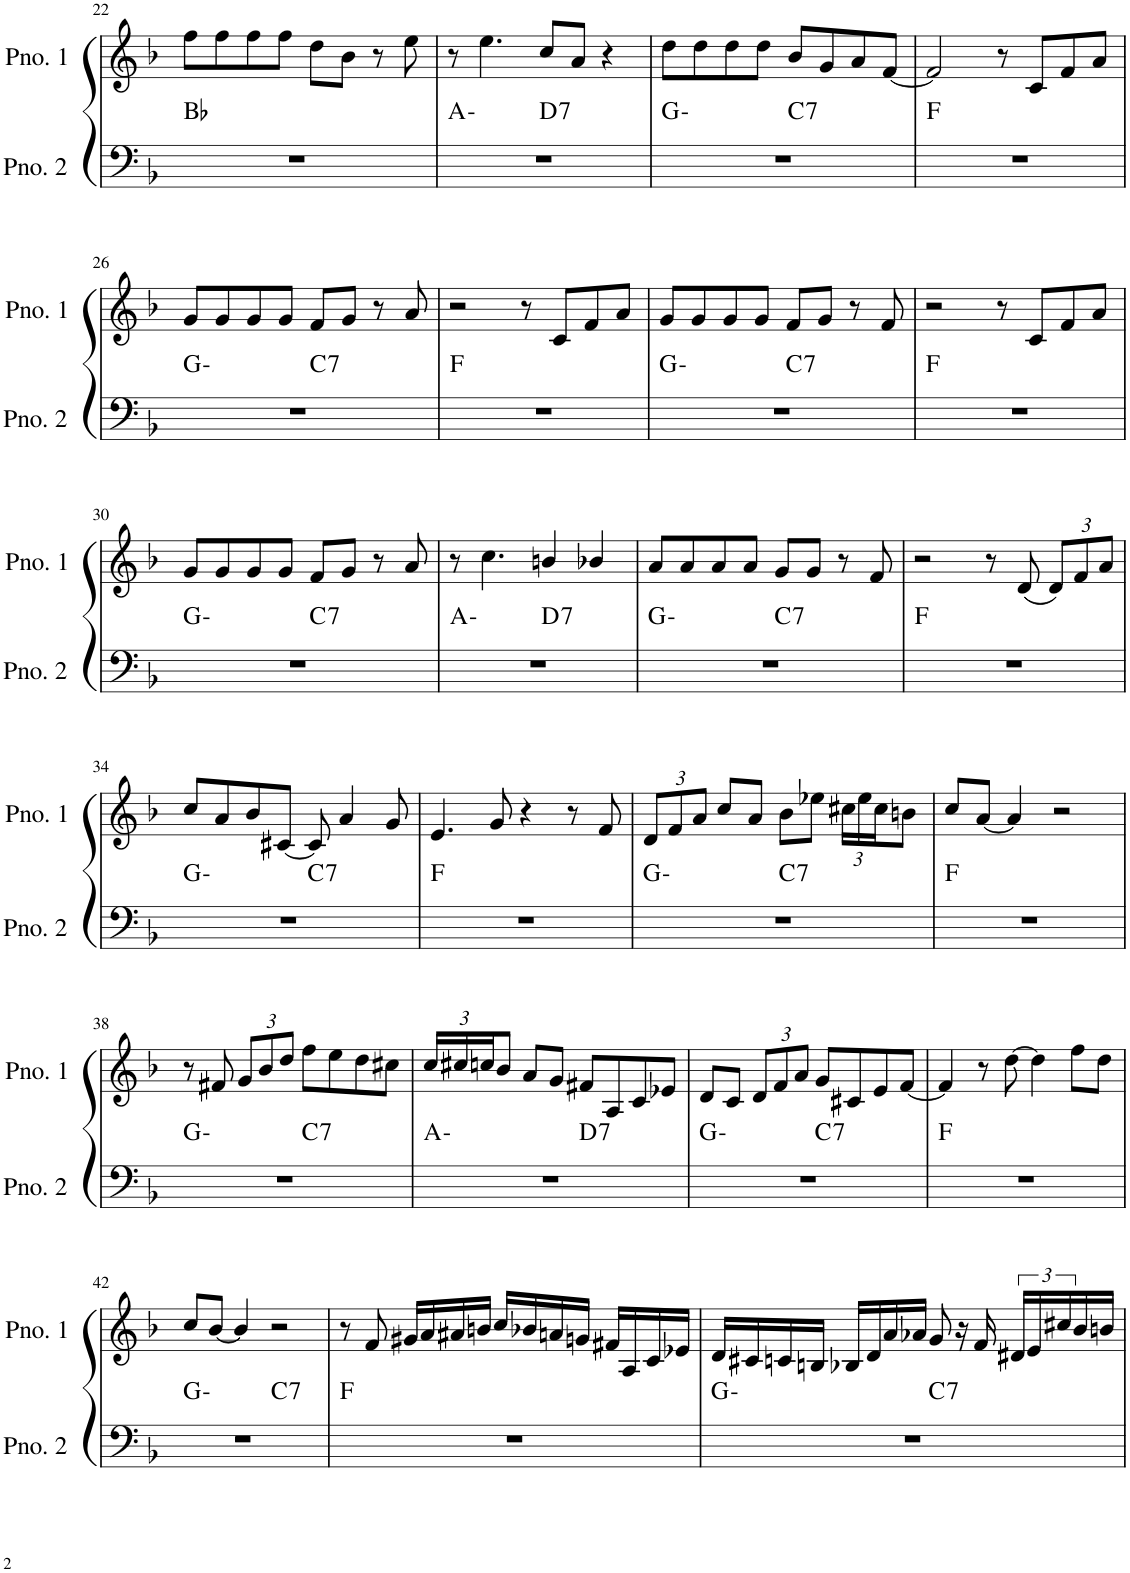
**kern	**harte	**kern
*part2	*part2	*part1
*staff2	*	*staff1
*I"ピアノ 2	*	*I"ピアノ 1
!!LO:PB:g=z
*clefF4	*	*clefG2
*k[b-]	*	*k[b-]
*M4/4	*	*M4/4
=22	=22	=22
1r	Bb:maj	8ff\L
.	.	8ff\
.	.	8ff\
.	.	8ff\J
.	.	8dd\L
.	.	8b-\J
.	.	8r
.	.	8ee\
=23	=23	=23
*^	*	*
1r	2ryy	A:min	8r
.	.	.	4.ee\
!	!	!LO:H:kt=7	!
.	2ryy	D:7	8cc/L
.	.	.	8a/J
.	.	.	4r
=24	=24	=24	=24
1r	2ryy	G:min	8dd\L
.	.	.	8dd\
.	.	.	8dd\
.	.	.	8dd\J
!	!	!LO:H:kt=7	!
.	2ryy	C:7	8b-/L
.	.	.	8g/
.	.	.	8a/
.	.	.	[8f/J
*v	*v	*	*
=25	=25	=25
1r	F:maj	2f/]
.	.	8r
.	.	8c/L
.	.	8f/
.	.	8a/J
!!LO:LB:g=z
=26	=26	=26
*^	*	*
1r	2ryy	G:min	8g/L
.	.	.	8g/
.	.	.	8g/
.	.	.	8g/J
!	!	!LO:H:kt=7	!
.	2ryy	C:7	8f/L
.	.	.	8g/J
.	.	.	8r
.	.	.	8a/
*v	*v	*	*
=27	=27	=27
1r	F:maj	2r
.	.	8r
.	.	8c/L
.	.	8f/
.	.	8a/J
=28	=28	=28
*^	*	*
1r	2ryy	G:min	8g/L
.	.	.	8g/
.	.	.	8g/
.	.	.	8g/J
!	!	!LO:H:kt=7	!
.	2ryy	C:7	8f/L
.	.	.	8g/J
.	.	.	8r
.	.	.	8f/
*v	*v	*	*
=29	=29	=29
1r	F:maj	2r
.	.	8r
.	.	8c/L
.	.	8f/
.	.	8a/J
!!LO:LB:g=z
=30	=30	=30
*^	*	*
1r	2ryy	G:min	8g/L
.	.	.	8g/
.	.	.	8g/
.	.	.	8g/J
!	!	!LO:H:kt=7	!
.	2ryy	C:7	8f/L
.	.	.	8g/J
.	.	.	8r
.	.	.	8a/
=31	=31	=31	=31
1r	2ryy	A:min	8r
.	.	.	4.cc\
!	!	!LO:H:kt=7	!
.	2ryy	D:7	4bn/
.	.	.	4b-X/
=32	=32	=32	=32
1r	2ryy	G:min	8a/L
.	.	.	8a/
.	.	.	8a/
.	.	.	8a/J
!	!	!LO:H:kt=7	!
.	2ryy	C:7	8g/L
.	.	.	8g/J
.	.	.	8r
.	.	.	8f/
*v	*v	*	*
=33	=33	=33
1r	F:maj	2r
.	.	8r
.	.	(8d/
*	*	*Xbrackettup
.	.	12d/L)
.	.	12f/
.	.	12a/J
!!LO:LB:g=z
=34	=34	=34
*^	*	*
1r	2ryy	G:min	8cc/L
.	.	.	8a/
.	.	.	8b-/
.	.	.	[8c#X/J
!	!	!LO:H:kt=7	!
.	2ryy	C:7	8c#/]
.	.	.	4a/
.	.	.	8g/
*v	*v	*	*
=35	=35	=35
1r	F:maj	4.e/
.	.	8g/
.	.	4r
.	.	8r
.	.	8f/
=36	=36	=36
*^	*	*
1r	2ryy	G:min	12d/L
.	.	.	12f/
.	.	.	12a/J
.	.	.	8cc/L
.	.	.	8a/J
!	!	!LO:H:kt=7	!
.	2ryy	C:7	8b-\L
.	.	.	8ee-X\J
.	.	.	24cc#X\LL
.	.	.	24ee-\
.	.	.	24cc#\J
.	.	.	8bn\J
*v	*v	*	*
=37	=37	=37
1r	F:maj	8cc/L
.	.	[8a/J
.	.	4a/]
.	.	2r
!!LO:LB:g=z
=38	=38	=38
*^	*	*
1r	2ryy	G:min	8r
.	.	.	8f#X/
.	.	.	12g/L
.	.	.	12b-/
.	.	.	12dd/J
!	!	!LO:H:kt=7	!
.	2ryy	C:7	8ff\L
.	.	.	8ee\
.	.	.	8dd\
.	.	.	8cc#X\J
=39	=39	=39	=39
1r	2ryy	A:min	24cc/LL
.	.	.	24cc#X/
.	.	.	24ccn/J
.	.	.	8b-/J
.	.	.	8a/L
.	.	.	8g/J
!	!	!LO:H:kt=7	!
.	2ryy	D:7	8f#X/L
.	.	.	8A/
.	.	.	8c/
.	.	.	8e-X/J
=40	=40	=40	=40
1r	2ryy	G:min	8d/L
.	.	.	8c/J
.	.	.	12d/L
.	.	.	12f/
.	.	.	12a/J
!	!	!LO:H:kt=7	!
.	2ryy	C:7	8g/L
.	.	.	8c#X/
.	.	.	8e/
.	.	.	[8f/J
*v	*v	*	*
=41	=41	=41
1r	F:maj	4f/]
.	.	8r
.	.	[8dd\
.	.	4dd\]
.	.	8ff\L
.	.	8dd\J
!!LO:LB:g=z
=42	=42	=42
*^	*	*
1r	2ryy	G:min	8cc/L
.	.	.	[8b-/J
.	.	.	4b-/]
!	!	!LO:H:kt=7	!
.	2ryy	C:7	2r
*v	*v	*	*
=43	=43	=43
1r	F:maj	8r
.	.	8f/
.	.	16g#X/LL
.	.	16a/
.	.	16a#X/
.	.	16bn/JJ
.	.	16cc/LL
.	.	16b-X/
.	.	16an/
.	.	16gn/JJ
.	.	16f#X/LL
.	.	16A/
.	.	16c/
.	.	16e-X/JJ
=44	=44	=44
*^	*	*
1r	2ryy	G:min	16d/LL
.	.	.	16c#X/
.	.	.	16cn/
.	.	.	16Bn/JJ
.	.	.	16B-X/LL
.	.	.	16d/
.	.	.	16a/
.	.	.	16a-X/JJ
!	!	!LO:H:kt=7	!
.	2ryy	C:7	8g/
.	.	.	16r
.	.	.	16f/
*	*	*	*brackettup
.	.	.	24d#X/LL
.	.	.	24e/
.	.	.	24cc#X/
.	.	.	16b-/
.	.	.	16bn/JJ
*v	*v	*	*
=	=	=
*-	*-	*-
